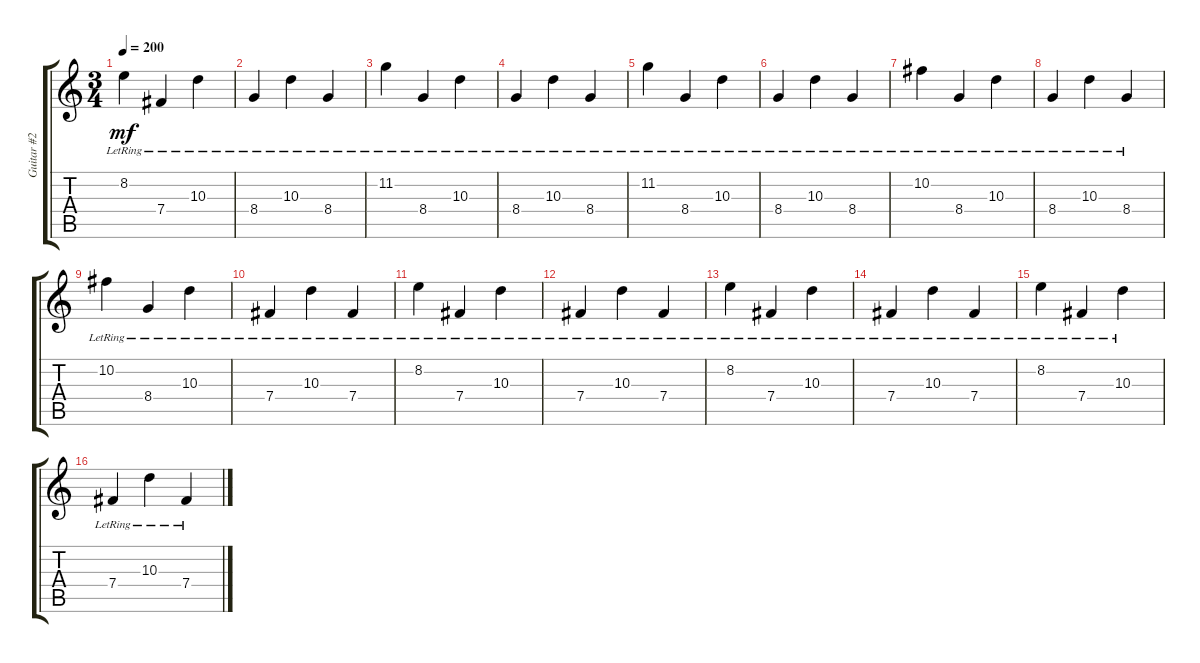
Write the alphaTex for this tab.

\track ("Guitar #2" "Guitar #2") {instrument overdrivenguitar}
\staff {score tabs}
\tuning (Db4 Ab3 E3 B2 Gb2 B1) {hide}
\ts (3 4)
\tempo 200
\clef g2
\ks c
8.2{lr}.4{dy mf} 7.4{lr}.4 10.3{lr}.4 |
8.4{lr}.4 10.3{lr}.4 8.4{lr}.4 |
11.2{lr}.4 8.4{lr}.4 10.3{lr}.4 |
8.4{lr}.4 10.3{lr}.4 8.4{lr}.4 |
11.2{lr}.4 8.4{lr}.4 10.3{lr}.4 |
8.4{lr}.4 10.3{lr}.4 8.4{lr}.4 |
10.2{lr}.4 8.4{lr}.4 10.3{lr}.4 |
8.4{lr}.4 10.3{lr}.4 8.4{lr}.4 |
10.2{lr}.4 8.4{lr}.4 10.3{lr}.4 |
7.4{lr}.4 10.3{lr}.4 7.4{lr}.4 |
8.2{lr}.4 7.4{lr}.4 10.3{lr}.4 |
7.4{lr}.4 10.3{lr}.4 7.4{lr}.4 |
8.2{lr}.4 7.4{lr}.4 10.3{lr}.4 |
7.4{lr}.4 10.3{lr}.4 7.4{lr}.4 |
8.2{lr}.4 7.4{lr}.4 10.3{lr}.4 |
7.4{lr}.4 10.3{lr}.4 7.4{lr}.4
